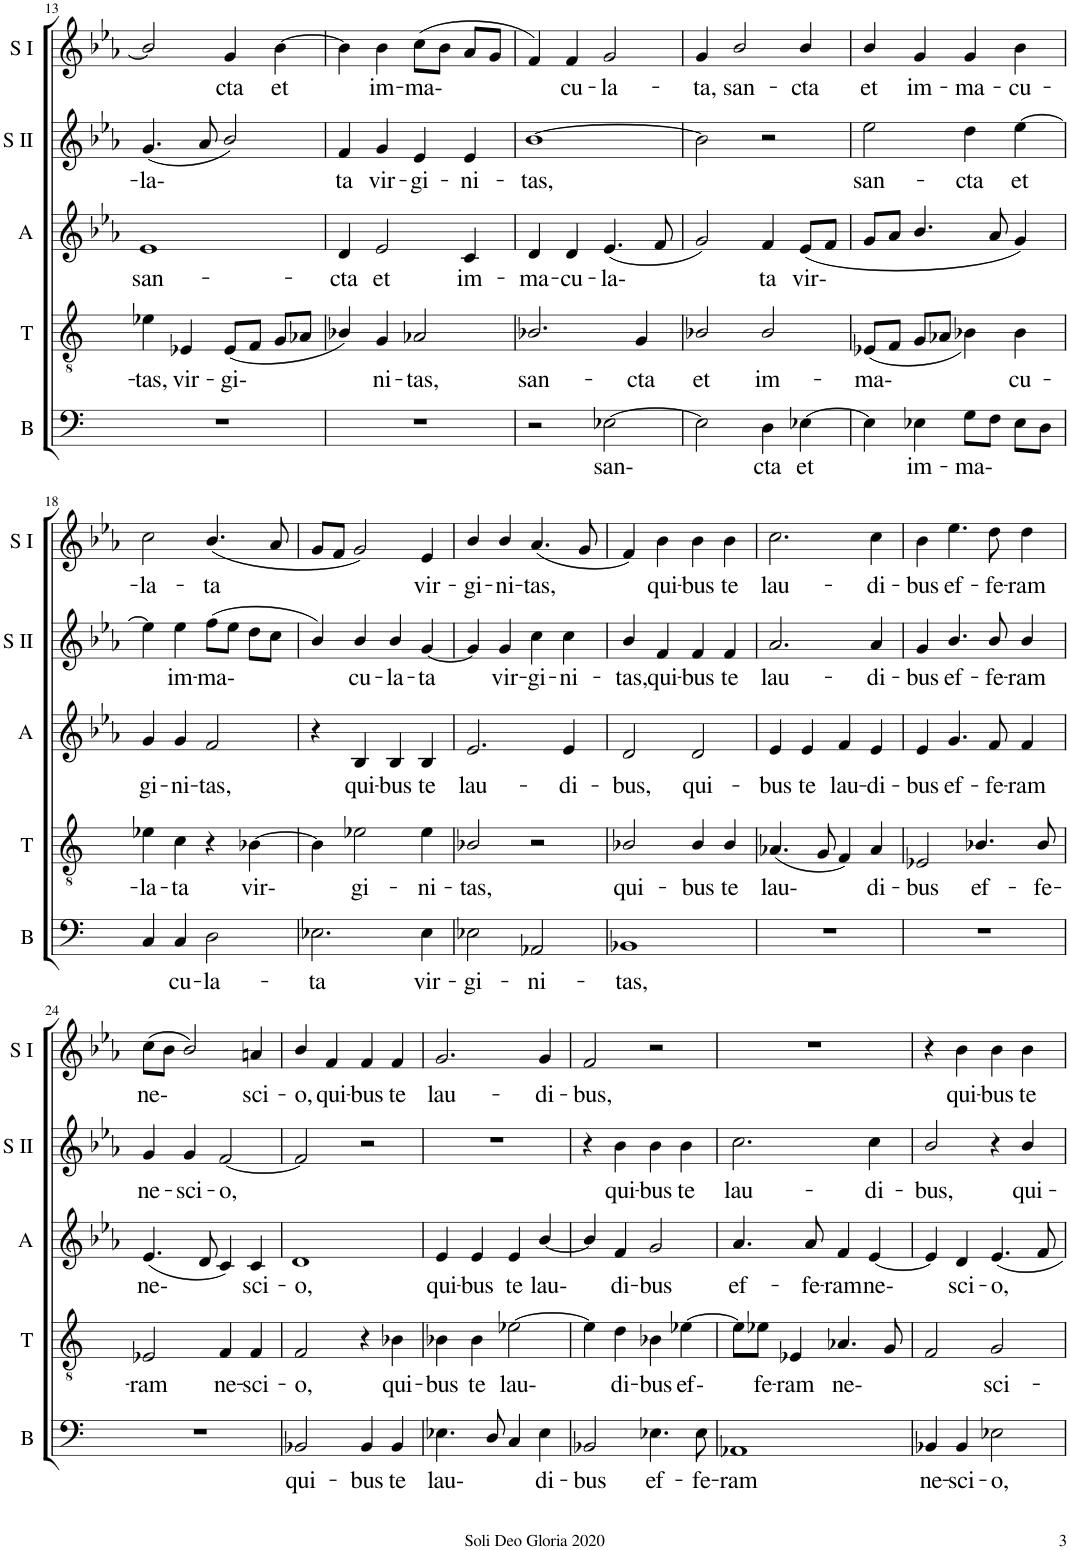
**kern	**text	**kern	**text	**kern	**text	**kern	**text	**kern	**text
*part5	*part5	*part4	*part4	*part3	*part3	*part2	*part2	*part1	*part1
*staff5	*staff5	*staff4	*staff4	*staff3	*staff3	*staff2	*staff2	*staff1	*staff1
*I"Bass	*	*I"Tenor	*	*I"Alto	*	*I"Soprano II	*	*I"Soprano I	*
*I'B	*	*I'T	*	*I'A	*	*I'S II	*	*I'S I	*
!!LO:PB:g=z
*clefF4	*	*clefGv2	*	*clefG2	*	*clefG2	*	*clefG2	*
*k[]	*	*k[]	*	*k[b-e-a-]	*	*k[b-e-a-]	*	*k[b-e-a-]	*
*	*	*	*	*E-:	*	*E-:	*	*E-:	*
*M2/2	*	*M2/2	*	*M2/2	*	*M2/2	*	*M2/2	*
*met(c|)	*	*met(c|)	*	*met(c|)	*	*met(c|)	*	*met(c|)	*
=13	=13	=13	=13	=13	=13	=13	=13	=13	=13
!	!	!	!LO:LY:b	!	!LO:LY:b	!	!LO:LY:b	!	!
1r	.	4e-X\	-tas,	1e-	san-	(<4.g/	-la-	2b-/]	.
!	!	!	!LO:LY:b	!	!	!	!	!	!
.	.	4E-X/	vir-	.	.	.	.	.	.
.	.	.	.	.	.	8a-/	.	.	.
!	!	!	!LO:LY:b	!	!	!	!	!	!LO:LY:b
.	.	(<8E-/L	-gi-	.	.	2b-/)	.	4g/	cta
.	.	8F/J	.	.	.	.	.	.	.
!	!	!	!	!	!	!	!	!	!LO:LY:b
.	.	8G/L	.	.	.	.	.	[4b-\	et
.	.	8A-X/J	.	.	.	.	.	.	.
=14	=14	=14	=14	=14	=14	=14	=14	=14	=14
!	!	!	!	!	!LO:LY:b	!	!LO:LY:b	!	!
1r	.	4B-X/)	.	4d/	-cta	4f/	ta	4b-\]	.
!	!	!	!LO:LY:b	!	!LO:LY:b	!	!LO:LY:b	!	!LO:LY:b
.	.	4G/	ni-	2e-/	et	4g/	vir-	4b-\	im-
!	!	!	!LO:LY:b	!	!	!	!LO:LY:b	!	!LO:LY:b
.	.	2A-X/	-tas,	.	.	4e-/	-gi-	(>8cc\L	-ma-
.	.	.	.	.	.	.	.	8b-\J	.
!	!	!	!	!	!LO:LY:b	!	!LO:LY:b	!	!
.	.	.	.	4c/	im-	4e-/	-ni-	8a-/L	.
.	.	.	.	.	.	.	.	8g/J	.
=15	=15	=15	=15	=15	=15	=15	=15	=15	=15
!	!	!	!LO:LY:b	!	!LO:LY:b	!	!LO:LY:b	!	!
2r	.	2.B-X/	san-	4d/	-ma-	[1b-	-tas,	4f/)	.
!	!	!	!	!	!LO:LY:b	!	!	!	!LO:LY:b
.	.	.	.	4d/	-cu-	.	.	4f/	cu-
!	!LO:LY:b	!	!	!	!LO:LY:b	!	!	!	!LO:LY:b
[2E-X\	san-	.	.	(<4.e-/	-la-	.	.	2g/	-la-
!	!	!	!LO:LY:b	!	!	!	!	!	!
.	.	4G/	-cta	.	.	.	.	.	.
.	.	.	.	8f/	.	.	.	.	.
=16	=16	=16	=16	=16	=16	=16	=16	=16	=16
!	!	!	!LO:LY:b	!	!	!	!	!	!LO:LY:b
2E-\]	.	2B-X/	et	2g/)	.	2b-\]	.	4g/	-ta,
!	!	!	!	!	!	!	!	!	!LO:LY:b
.	.	.	.	.	.	.	.	2b-/	san-
!	!LO:LY:b	!	!LO:LY:b	!	!LO:LY:b	!	!	!	!
4D\	cta	2B-/	im-	4f/	ta	2r	.	.	.
!	!LO:LY:b	!	!	!	!LO:LY:b	!	!	!	!LO:LY:b
[4E-X\	et	.	.	(<8e-/L	vir-	.	.	4b-/	-cta
.	.	.	.	8f/J	.	.	.	.	.
=17	=17	=17	=17	=17	=17	=17	=17	=17	=17
!	!	!	!LO:LY:b	!	!	!	!LO:LY:b	!	!LO:LY:b
4E-\]	.	(<8E-X/L	-ma-	8g/L	.	2ee-\	san-	4b-/	et
.	.	8F/J	.	8a-/J	.	.	.	.	.
!	!LO:LY:b	!	!	!	!	!	!	!	!LO:LY:b
4E-X\	im-	8G/L	.	4.b-/	.	.	.	4g/	im-
.	.	8A-X/J	.	.	.	.	.	.	.
!	!LO:LY:b	!	!	!	!	!	!LO:LY:b	!	!LO:LY:b
8G\L	-ma-	4B-X\)	.	.	.	4dd\	-cta	4g/	-ma-
8F\J	.	.	.	8a-/	.	.	.	.	.
!	!	!	!LO:LY:b	!	!	!	!LO:LY:b	!	!LO:LY:b
8E-\L	.	4B-\	cu-	4g/)	.	[4ee-\	et	4b-\	-cu-
8D\J	.	.	.	.	.	.	.	.	.
!!LO:LB:g=z
=18	=18	=18	=18	=18	=18	=18	=18	=18	=18
!	!	!	!LO:LY:b	!	!LO:LY:b	!	!	!	!LO:LY:b
4C/	.	4e-X\	-la-	4g/	gi-	4ee-\]	.	2cc\	-la-
!	!LO:LY:b	!	!LO:LY:b	!	!LO:LY:b	!	!LO:LY:b	!	!
4C/	cu-	4c\	-ta	4g/	-ni-	4ee-\	im-	.	.
!	!LO:LY:b	!	!	!	!LO:LY:b	!	!LO:LY:b	!	!LO:LY:b
2D\	-la-	4r	.	2f/	-tas,	(>8ff\L	-ma-	(<4.b-/	-ta
.	.	.	.	.	.	8ee-\J	.	.	.
!	!	!	!LO:LY:b	!	!	!	!	!	!
.	.	[4B-X\	vir-	.	.	8dd\L	.	.	.
.	.	.	.	.	.	8cc\J	.	8a-/	.
=19	=19	=19	=19	=19	=19	=19	=19	=19	=19
!	!LO:LY:b	!	!	!	!	!	!	!	!
2.E-X\	-ta	4B-\]	.	4r	.	4b-/)	.	8g/L	.
.	.	.	.	.	.	.	.	8f/J	.
!	!	!	!LO:LY:b	!	!LO:LY:b	!	!LO:LY:b	!	!
.	.	2e-X\	gi-	4B-/	qui-	4b-/	cu-	2g/)	.
!	!	!	!	!	!LO:LY:b	!	!LO:LY:b	!	!
.	.	.	.	4B-/	-bus	4b-/	-la-	.	.
!	!LO:LY:b	!	!LO:LY:b	!	!LO:LY:b	!	!LO:LY:b	!	!LO:LY:b
4E-\	vir-	4e-\	-ni-	4B-/	te	[4g/	-ta	4e-/	vir-
=20	=20	=20	=20	=20	=20	=20	=20	=20	=20
!	!LO:LY:b	!	!LO:LY:b	!	!LO:LY:b	!	!	!	!LO:LY:b
2E-X\	-gi-	2B-X/	-tas,	2.e-/	lau-	4g/]	.	4b-/	-gi-
!	!	!	!	!	!	!	!LO:LY:b	!	!LO:LY:b
.	.	.	.	.	.	4g/	vir-	4b-/	-ni-
!	!LO:LY:b	!	!	!	!	!	!LO:LY:b	!	!LO:LY:b
2AA-X/	-ni-	2r	.	.	.	4cc\	-gi-	(<4.a-/	-tas,
!	!	!	!	!	!LO:LY:b	!	!LO:LY:b	!	!
.	.	.	.	4e-/	-di-	4cc\	-ni-	.	.
.	.	.	.	.	.	.	.	8g/	.
=21	=21	=21	=21	=21	=21	=21	=21	=21	=21
!	!LO:LY:b	!	!LO:LY:b	!	!LO:LY:b	!	!LO:LY:b	!	!
1BB-X	-tas,	2B-X/	qui-	2d/	-bus,	4b-/	-tas,	4f/)	.
!	!	!	!	!	!	!	!LO:LY:b	!	!LO:LY:b
.	.	.	.	.	.	4f/	qui-	4b-\	qui-
!	!	!	!LO:LY:b	!	!LO:LY:b	!	!LO:LY:b	!	!LO:LY:b
.	.	4B-/	-bus	2d/	qui-	4f/	-bus	4b-\	-bus
!	!	!	!LO:LY:b	!	!	!	!LO:LY:b	!	!LO:LY:b
.	.	4B-/	te	.	.	4f/	te	4b-\	te
=22	=22	=22	=22	=22	=22	=22	=22	=22	=22
!	!	!	!LO:LY:b	!	!LO:LY:b	!	!LO:LY:b	!	!LO:LY:b
1r	.	(<4.A-X/	lau-	4e-/	-bus	2.a-/	lau-	2.cc\	lau-
!	!	!	!	!	!LO:LY:b	!	!	!	!
.	.	.	.	4e-/	te	.	.	.	.
.	.	8G/	.	.	.	.	.	.	.
!	!	!	!	!	!LO:LY:b	!	!	!	!
.	.	4F/)	.	4f/	lau-	.	.	.	.
!	!	!	!LO:LY:b	!	!LO:LY:b	!	!LO:LY:b	!	!LO:LY:b
.	.	4A-/	di-	4e-/	-di-	4a-/	-di-	4cc\	-di-
=23	=23	=23	=23	=23	=23	=23	=23	=23	=23
!	!	!	!LO:LY:b	!	!LO:LY:b	!	!LO:LY:b	!	!LO:LY:b
1r	.	2E-X/	-bus	4e-/	-bus	4g/	-bus	4b-\	-bus
!	!	!	!	!	!LO:LY:b	!	!LO:LY:b	!	!LO:LY:b
.	.	.	.	4.g/	ef-	4.b-/	ef-	4.ee-\	ef-
!	!	!	!LO:LY:b	!	!	!	!	!	!
.	.	4.B-X/	ef-	.	.	.	.	.	.
!	!	!	!	!	!LO:LY:b	!	!LO:LY:b	!	!LO:LY:b
.	.	.	.	8f/	-fe-	8b-/	-fe-	8dd\	-fe-
!	!	!	!	!	!LO:LY:b	!	!LO:LY:b	!	!LO:LY:b
.	.	.	.	4f/	-ram	4b-/	-ram	4dd\	-ram
!	!	!	!LO:LY:b	!	!	!	!	!	!
.	.	8B-/	-fe-	.	.	.	.	.	.
!!LO:LB:g=z
=24	=24	=24	=24	=24	=24	=24	=24	=24	=24
!	!	!	!LO:LY:b	!	!LO:LY:b	!	!LO:LY:b	!	!LO:LY:b
1r	.	2E-X/	-ram	(<4.e-/	ne-	4g/	ne-	(>8cc\L	ne-
.	.	.	.	.	.	.	.	8b-\J	.
!	!	!	!	!	!	!	!LO:LY:b	!	!
.	.	.	.	.	.	4g/	-sci-	2b-/)	.
.	.	.	.	8d/	.	.	.	.	.
!	!	!	!LO:LY:b	!	!	!	!LO:LY:b	!	!
.	.	4F/	ne-	4c/)	.	[2f/	-o,	.	.
!	!	!	!LO:LY:b	!	!LO:LY:b	!	!	!	!LO:LY:b
.	.	4F/	-sci-	4c/	sci-	.	.	4an/	sci-
=25	=25	=25	=25	=25	=25	=25	=25	=25	=25
!	!LO:LY:b	!	!LO:LY:b	!	!LO:LY:b	!	!	!	!LO:LY:b
2BB-X/	qui-	2F/	-o,	1d	-o,	2f/]	.	4b-/	-o,
!	!	!	!	!	!	!	!	!	!LO:LY:b
.	.	.	.	.	.	.	.	4f/	qui-
!	!LO:LY:b	!	!	!	!	!	!	!	!LO:LY:b
4BB-/	-bus	4r	.	.	.	2r	.	4f/	-bus
!	!LO:LY:b	!	!LO:LY:b	!	!	!	!	!	!LO:LY:b
4BB-/	te	4B-X\	qui-	.	.	.	.	4f/	te
=26	=26	=26	=26	=26	=26	=26	=26	=26	=26
!	!LO:LY:b	!	!LO:LY:b	!	!LO:LY:b	!	!	!	!LO:LY:b
4.E-X\	lau-	4B-X\	-bus	4e-/	qui-	1r	.	2.g/	lau-
!	!	!	!LO:LY:b	!	!LO:LY:b	!	!	!	!
.	.	4B-\	te	4e-/	-bus	.	.	.	.
8D/	.	.	.	.	.	.	.	.	.
!	!	!	!LO:LY:b	!	!LO:LY:b	!	!	!	!
4C/	.	[2e-X\	lau-	4e-/	te	.	.	.	.
!	!LO:LY:b	!	!	!	!LO:LY:b	!	!	!	!LO:LY:b
4E-\	di-	.	.	[4b-/	lau-	.	.	4g/	-di-
=27	=27	=27	=27	=27	=27	=27	=27	=27	=27
!	!LO:LY:b	!	!	!	!	!	!	!	!LO:LY:b
2BB-X/	-bus	4e-\]	.	4b-/]	.	4r	.	2f/	-bus,
!	!	!	!LO:LY:b	!	!LO:LY:b	!	!LO:LY:b	!	!
.	.	4d\	di-	4f/	di-	4b-\	qui-	.	.
!	!LO:LY:b	!	!LO:LY:b	!	!LO:LY:b	!	!LO:LY:b	!	!
4.E-X\	ef-	4B-X\	-bus	2g/	-bus	4b-\	-bus	2r	.
!	!	!	!LO:LY:b	!	!	!	!LO:LY:b	!	!
.	.	[4e-X\	ef-	.	.	4b-\	te	.	.
!	!LO:LY:b	!	!	!	!	!	!	!	!
8E-\	-fe-	.	.	.	.	.	.	.	.
=28	=28	=28	=28	=28	=28	=28	=28	=28	=28
!	!LO:LY:b	!	!	!	!LO:LY:b	!	!LO:LY:b	!	!
1AA-X	-ram	8e-\L]	.	4.a-/	ef-	2.cc\	lau-	1r	.
!	!	!	!LO:LY:b	!	!	!	!	!	!
.	.	8e-X\J	fe-	.	.	.	.	.	.
!	!	!	!LO:LY:b	!	!	!	!	!	!
.	.	4E-X/	-ram	.	.	.	.	.	.
!	!	!	!	!	!LO:LY:b	!	!	!	!
.	.	.	.	8a-/	-fe-	.	.	.	.
!	!	!	!LO:LY:b	!	!LO:LY:b	!	!	!	!
.	.	4.A-X/	ne-	4f/	-ram	.	.	.	.
!	!	!	!	!	!LO:LY:b	!	!LO:LY:b	!	!
.	.	.	.	[4e-/	ne-	4cc\	-di-	.	.
.	.	8G/	.	.	.	.	.	.	.
=29	=29	=29	=29	=29	=29	=29	=29	=29	=29
!	!LO:LY:b	!	!	!	!	!	!LO:LY:b	!	!
4BB-X/	ne-	2F/	.	4e-/]	.	2b-/	-bus,	4r	.
!	!LO:LY:b	!	!	!	!LO:LY:b	!	!	!	!LO:LY:b
4BB-/	-sci-	.	.	4d/	sci-	.	.	4b-\	qui-
!	!LO:LY:b	!	!LO:LY:b	!	!LO:LY:b	!	!	!	!LO:LY:b
2E-X\	-o,	2G/	sci-	4.e-/	-o,	4r	.	4b-\	-bus
!	!	!	!	!	!	!	!LO:LY:b	!	!LO:LY:b
.	.	.	.	.	.	4b-/	qui-	4b-\	te
.	.	.	.	8f/	.	.	.	.	.
=	=	=	=	=	=	=	=	=	=
*-	*-	*-	*-	*-	*-	*-	*-	*-	*-
